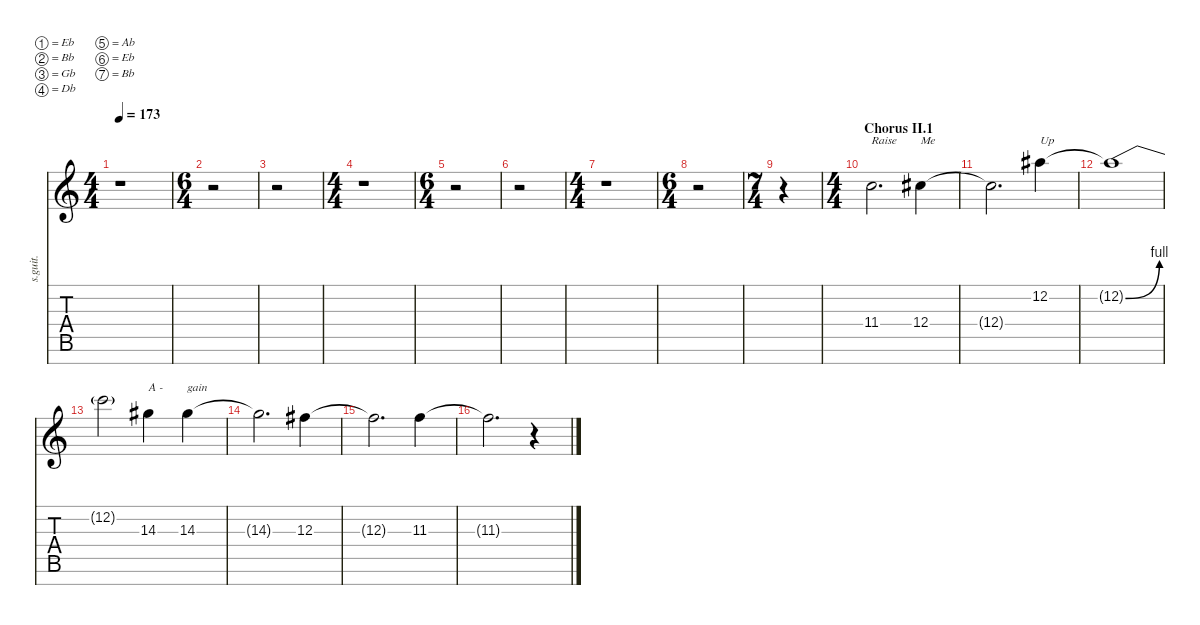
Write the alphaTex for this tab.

\defaultSystemsLayout 4
\hideDynamics
\bracketExtendMode nobrackets
\track ("Vessel" "s.guit.") {instrument bassoon}
\staff {score tabs}
\tuning (Eb4 Bb3 Gb3 Db3 Ab2 Eb2 Bb1)
\displaytranspose 12
\ts (4 4)
\beaming (8 2 2 2 2)
\tempo 173
\clef g2
\ks c
r.1{dy mf} |
\ts (6 4)
\beaming (8 2 2 2 2)
r.2 |
r.2 |
\ts (4 4)
\beaming (8 2 2 2 2)
r.1 |
\ts (6 4)
\beaming (8 2 2 2 2)
r.2 |
r.2 |
\ts (4 4)
\beaming (8 2 2 2 2)
r.1 |
\ts (6 4)
\beaming (8 2 2 2 2)
r.2 |
\ts (7 4)
\beaming (8 2 2 2 2)
r.4 |
\ts (4 4)
\beaming (8 2 2 2 2)
\section ("" "Chorus II.1")
11.4.2{d txt "Raise" lyrics (0 "") lyrics (1 "") lyrics (2 "") lyrics (3 "") lyrics (4 "")} 12.4{acc #}.4{txt "Me" lyrics (0 "") lyrics (1 "") lyrics (2 "") lyrics (3 "") lyrics (4 "")} |
12.4{t acc #}.2{d lyrics (0 "") lyrics (1 "") lyrics (2 "") lyrics (3 "") lyrics (4 "")} 12.2{acc #}.4{txt "Up" lyrics (0 "") lyrics (1 "") lyrics (2 "") lyrics (3 "") lyrics (4 "")} |
12.2{be (bend 0 0 7.199999999999999 4) t acc #}.1{lyrics (0 "") lyrics (1 "") lyrics (2 "") lyrics (3 "") lyrics (4 "")} |
12.2{t}.2{lyrics (0 "") lyrics (1 "") lyrics (2 "") lyrics (3 "") lyrics (4 "")} 14.3{acc #}.4{txt "A - " lyrics (0 "") lyrics (1 "") lyrics (2 "") lyrics (3 "") lyrics (4 "")} 14.3{acc #}.4{txt "gain" lyrics (0 "") lyrics (1 "") lyrics (2 "") lyrics (3 "") lyrics (4 "")} |
14.3{t acc #}.2{d lyrics (0 "") lyrics (1 "") lyrics (2 "") lyrics (3 "") lyrics (4 "")} 12.3{acc #}.4{lyrics (0 "") lyrics (1 "") lyrics (2 "") lyrics (3 "") lyrics (4 "")} |
12.3{t acc #}.2{d lyrics (0 "") lyrics (1 "") lyrics (2 "") lyrics (3 "") lyrics (4 "")} 11.3.4{lyrics (0 "") lyrics (1 "") lyrics (2 "") lyrics (3 "") lyrics (4 "")} |
11.3{t}.2{d lyrics (0 "") lyrics (1 "") lyrics (2 "") lyrics (3 "") lyrics (4 "")} r.4
